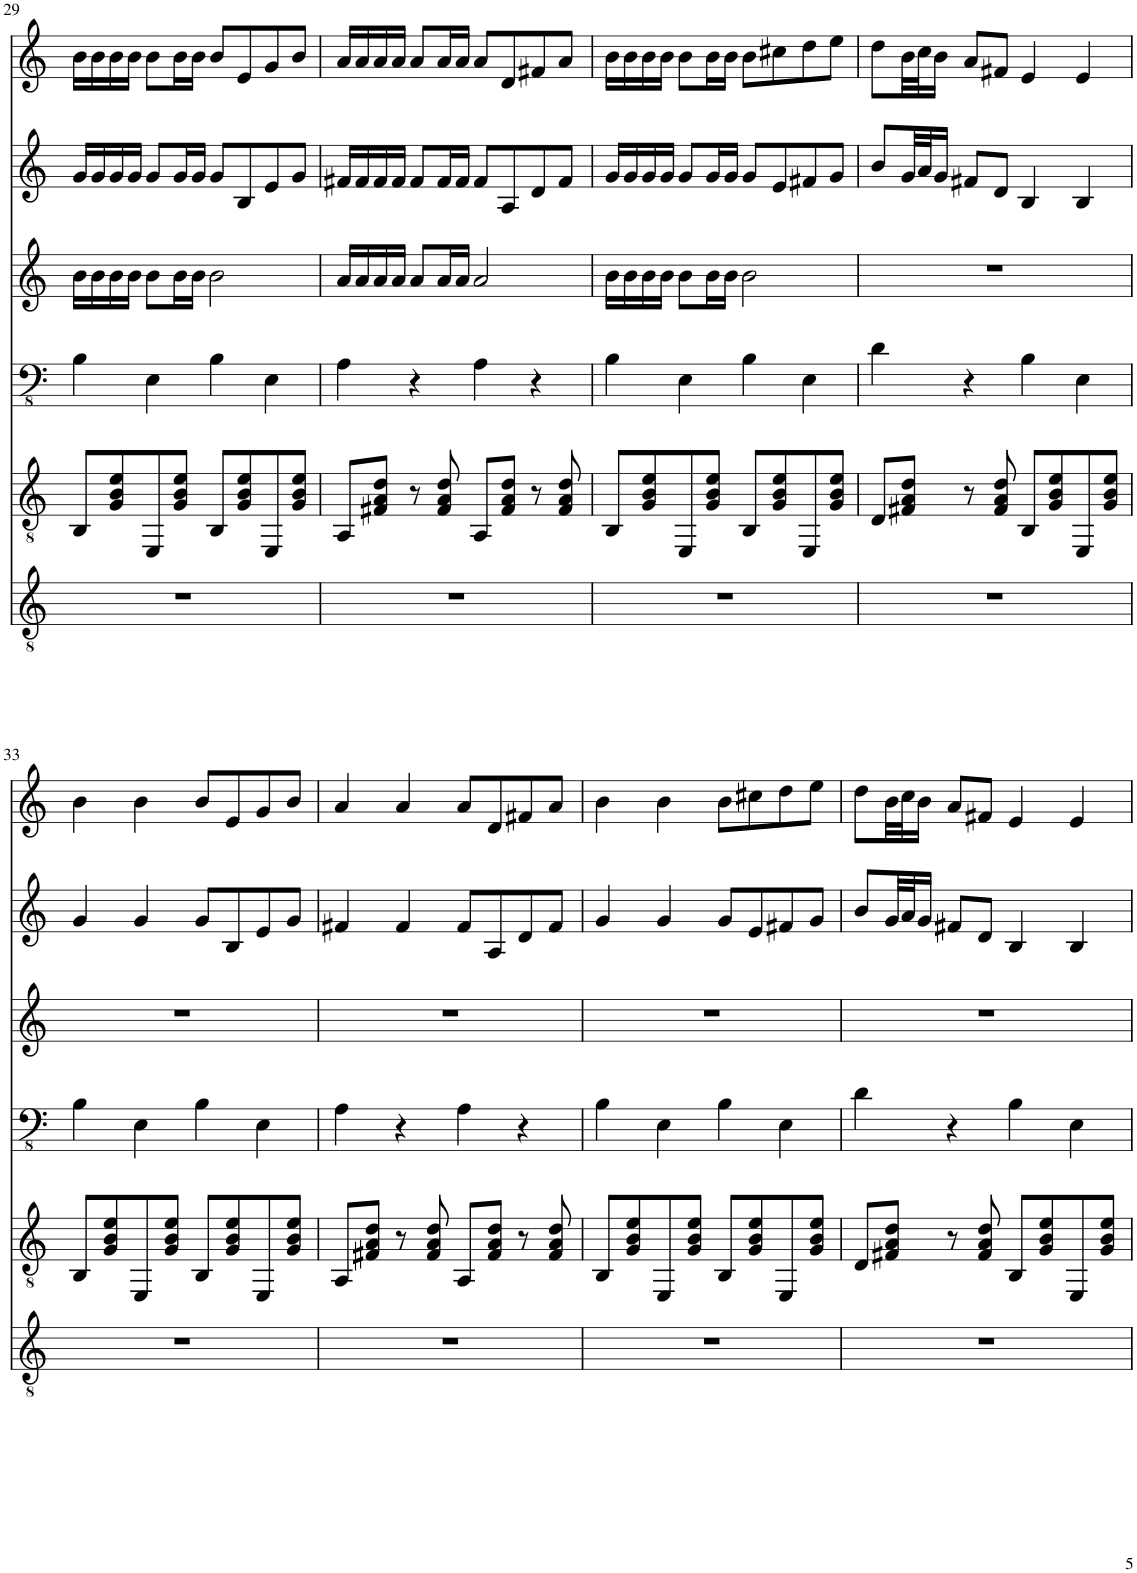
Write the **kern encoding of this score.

**kern	**kern	**kern	**kern	**kern	**kern
*part6	*part5	*part4	*part3	*part2	*part1
*staff6	*staff5	*staff4	*staff3	*staff2	*staff1
*I"Flute	*I"Guitar	*I"Bass	*I"Woodblock	*I"Accordion 2	*I"Accordion 1
*I'Fl	*	*	*I'Wd Bl	*I'Acc	*I'Acc
!!LO:PB:g=z
*clefGv2	*clefGv2	*clefFv4	*clefG2	*clefG2	*clefG2
*k[]	*k[]	*k[]	*k[]	*k[]	*k[]
*M4/4	*M4/4	*M4/4	*M4/4	*M4/4	*M4/4
=29	=29	=29	=29	=29	=29
1r	8BB/L	4BB\	16b\LL	16g/LL	16b\LL
.	.	.	16b\	16g/	16b\
.	8G/ 8B/ 8e/	.	16b\	16g/	16b\
.	.	.	16b\JJ	16g/JJ	16b\JJ
.	8EE/	4EE\	8b\L	8g/L	8b\L
.	8G/ 8B/ 8e/J	.	16b\L	16g/L	16b\L
.	.	.	16b\JJ	16g/JJ	16b\JJ
.	8BB/L	4BB\	2b\	8g/L	8b/L
.	8G/ 8B/ 8e/	.	.	8B/	8e/
.	8EE/	4EE\	.	8e/	8g/
.	8G/ 8B/ 8e/J	.	.	8g/J	8b/J
=30	=30	=30	=30	=30	=30
1r	8AA/L	4AA\	16a/LL	16f#X/LL	16a/LL
.	.	.	16a/	16f#/	16a/
.	8F#X/ 8A/ 8d/J	.	16a/	16f#/	16a/
.	.	.	16a/JJ	16f#/JJ	16a/JJ
.	8r	4r	8a/L	8f#/L	8a/L
.	8F#/ 8A/ 8d/	.	16a/L	16f#/L	16a/L
.	.	.	16a/JJ	16f#/JJ	16a/JJ
.	8AA/L	4AA\	2a/	8f#/L	8a/L
.	8F#/ 8A/ 8d/J	.	.	8A/	8d/
.	8r	4r	.	8d/	8f#X/
.	8F#/ 8A/ 8d/	.	.	8f#/J	8a/J
=31	=31	=31	=31	=31	=31
1r	8BB/L	4BB\	16b\LL	16g/LL	16b\LL
.	.	.	16b\	16g/	16b\
.	8G/ 8B/ 8e/	.	16b\	16g/	16b\
.	.	.	16b\JJ	16g/JJ	16b\JJ
.	8EE/	4EE\	8b\L	8g/L	8b\L
.	8G/ 8B/ 8e/J	.	16b\L	16g/L	16b\L
.	.	.	16b\JJ	16g/JJ	16b\JJ
.	8BB/L	4BB\	2b\	8g/L	8b\L
.	8G/ 8B/ 8e/	.	.	8e/	8cc#X\
.	8EE/	4EE\	.	8f#X/	8dd\
.	8G/ 8B/ 8e/J	.	.	8g/J	8ee\J
=32	=32	=32	=32	=32	=32
1r	8D/L	4D\	1r	8b/L	8dd\L
.	8F#X/ 8A/ 8d/J	.	.	32g/LL	32b\LL
.	.	.	.	32a/J	32cc\J
.	.	.	.	16g/JJ	16b\JJ
.	8r	4r	.	8f#X/L	8a/L
.	8F#/ 8A/ 8d/	.	.	8d/J	8f#X/J
.	8BB/L	4BB\	.	4B/	4e/
.	8G/ 8B/ 8e/	.	.	.	.
.	8EE/	4EE\	.	4B/	4e/
.	8G/ 8B/ 8e/J	.	.	.	.
!!LO:LB:g=z
=33	=33	=33	=33	=33	=33
1r	8BB/L	4BB\	1r	4g/	4b\
.	8G/ 8B/ 8e/	.	.	.	.
.	8EE/	4EE\	.	4g/	4b\
.	8G/ 8B/ 8e/J	.	.	.	.
.	8BB/L	4BB\	.	8g/L	8b/L
.	8G/ 8B/ 8e/	.	.	8B/	8e/
.	8EE/	4EE\	.	8e/	8g/
.	8G/ 8B/ 8e/J	.	.	8g/J	8b/J
=34	=34	=34	=34	=34	=34
1r	8AA/L	4AA\	1r	4f#X/	4a/
.	8F#X/ 8A/ 8d/J	.	.	.	.
.	8r	4r	.	4f#/	4a/
.	8F#/ 8A/ 8d/	.	.	.	.
.	8AA/L	4AA\	.	8f#/L	8a/L
.	8F#/ 8A/ 8d/J	.	.	8A/	8d/
.	8r	4r	.	8d/	8f#X/
.	8F#/ 8A/ 8d/	.	.	8f#/J	8a/J
=35	=35	=35	=35	=35	=35
1r	8BB/L	4BB\	1r	4g/	4b\
.	8G/ 8B/ 8e/	.	.	.	.
.	8EE/	4EE\	.	4g/	4b\
.	8G/ 8B/ 8e/J	.	.	.	.
.	8BB/L	4BB\	.	8g/L	8b\L
.	8G/ 8B/ 8e/	.	.	8e/	8cc#X\
.	8EE/	4EE\	.	8f#X/	8dd\
.	8G/ 8B/ 8e/J	.	.	8g/J	8ee\J
=36	=36	=36	=36	=36	=36
1r	8D/L	4D\	1r	8b/L	8dd\L
.	8F#X/ 8A/ 8d/J	.	.	32g/LL	32b\LL
.	.	.	.	32a/J	32cc\J
.	.	.	.	16g/JJ	16b\JJ
.	8r	4r	.	8f#X/L	8a/L
.	8F#/ 8A/ 8d/	.	.	8d/J	8f#X/J
.	8BB/L	4BB\	.	4B/	4e/
.	8G/ 8B/ 8e/	.	.	.	.
.	8EE/	4EE\	.	4B/	4e/
.	8G/ 8B/ 8e/J	.	.	.	.
=	=	=	=	=	=
*-	*-	*-	*-	*-	*-
